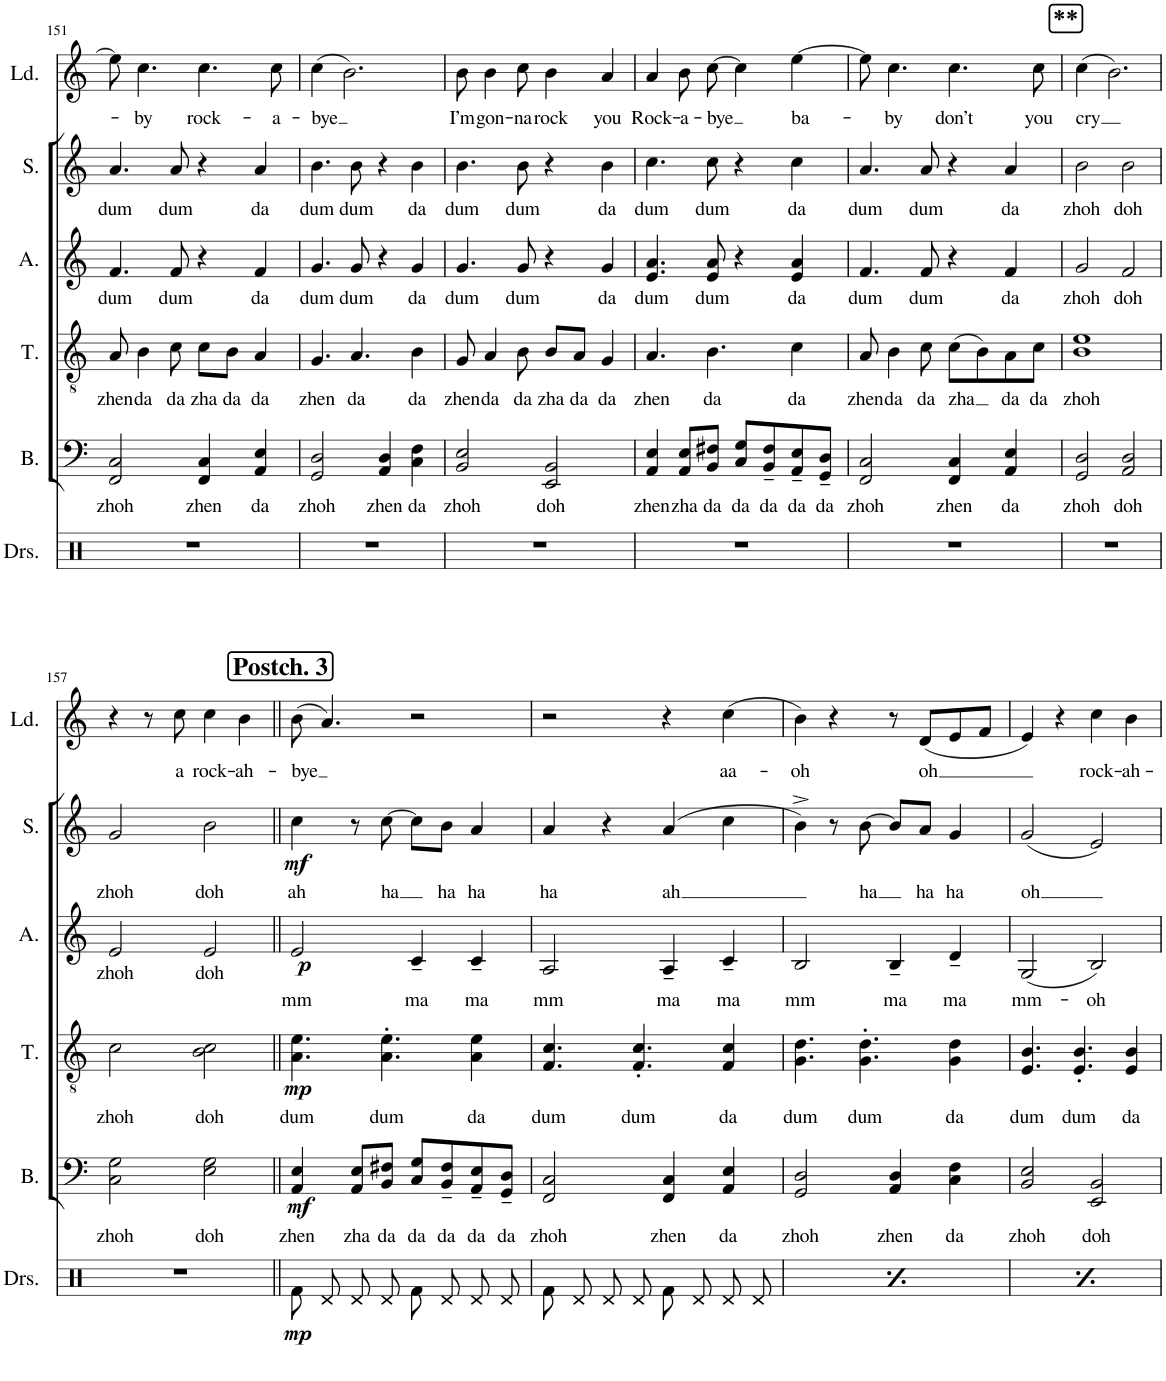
**kern	**dynam	**kern	**text	**dynam	**kern	**text	**dynam	**kern	**text	**dynam	**kern	**text	**dynam	**kern	**text	**harte
*part6	*part6	*part5	*part5	*part5	*part4	*part4	*part4	*part3	*part3	*part3	*part2	*part2	*part2	*part1	*part1	*part1
*staff6	*staff6	*staff5	*staff5	*staff5	*staff4	*staff4	*staff4	*staff3	*staff3	*staff3	*staff2	*staff2	*staff2	*staff1	*staff1	*
*I"Drumset	*	*I"Bass	*	*	*I"Tenor	*	*	*I"Alto	*	*	*I"Soprano	*	*	*I"Lead	*	*
*I'Drs.	*	*I'B.	*	*	*I'T.	*	*	*I'A.	*	*	*I'S.	*	*	*I'Ld.	*	*
!!LO:PB:g=z
*clefX	*	*clefF4	*	*	*clefGv2	*	*	*clefG2	*	*	*clefG2	*	*	*clefG2	*	*
*k[]	*	*k[]	*	*	*k[]	*	*	*k[]	*	*	*k[]	*	*	*k[]	*	*
*M2/2	*	*M2/2	*	*	*M2/2	*	*	*M2/2	*	*	*M2/2	*	*	*M2/2	*	*
*met(c|)	*	*met(c|)	*	*	*met(c|)	*	*	*met(c|)	*	*	*met(c|)	*	*	*met(c|)	*	*
=151	=151	=151	=151	=151	=151	=151	=151	=151	=151	=151	=151	=151	=151	=151	=151	=151
!	!	!	!LO:LY:b	!	!	!LO:LY:b	!	!	!LO:LY:b	!	!	!LO:LY:b	!	!	!	!
1r	.	2FF/ 2C/	zhoh	.	8A/	zhen	.	4.f/	dum	.	4.a/	dum	.	8ee\]	.	.
!	!	!	!	!	!	!LO:LY:b	!	!	!	!	!	!	!	!	!LO:LY:b	!
.	.	.	.	.	4B\	da	.	.	.	.	.	.	.	4.cc\	by	.
!	!	!	!	!	!	!LO:LY:b	!	!	!LO:LY:b	!	!	!LO:LY:b	!	!	!	!
.	.	.	.	.	8c\	da	.	8f/	dum	.	8a/	dum	.	.	.	.
!	!	!	!LO:LY:b	!	!	!LO:LY:b	!	!	!	!	!	!	!	!	!LO:LY:b	!
.	.	4FF/ 4C/	zhen	.	8c\L	zha	.	4r	.	.	4r	.	.	4.cc\	rock-	.
!	!	!	!	!	!	!LO:LY:b	!	!	!	!	!	!	!	!	!	!
.	.	.	.	.	8B\J	da	.	.	.	.	.	.	.	.	.	.
!	!	!	!LO:LY:b	!	!	!LO:LY:b	!	!	!LO:LY:b	!	!	!LO:LY:b	!	!	!	!
.	.	4AA/ 4E/	da	.	4A/	da	.	4f/	da	.	4a/	da	.	.	.	.
!	!	!	!	!	!	!	!	!	!	!	!	!	!	!	!LO:LY:b	!
.	.	.	.	.	.	.	.	.	.	.	.	.	.	8cc\	-a-	.
=152	=152	=152	=152	=152	=152	=152	=152	=152	=152	=152	=152	=152	=152	=152	=152	=152
!	!	!	!LO:LY:b	!	!	!LO:LY:b	!	!	!LO:LY:b	!	!	!LO:LY:b	!	!	!LO:LY:b	!
1r	.	2GG/ 2D/	zhoh	.	4.G/	zhen	.	4.g/	dum	.	4.b\	dum	.	(4cc\	-bye	.
.	.	.	.	.	.	.	.	.	.	.	.	.	.	2.b\)	.	.
!	!	!	!	!	!	!LO:LY:b	!	!	!LO:LY:b	!	!	!LO:LY:b	!	!	!	!
.	.	.	.	.	4.A/	da	.	8g/	dum	.	8b\	dum	.	.	.	.
!	!	!	!LO:LY:b	!	!	!	!	!	!	!	!	!	!	!	!	!
.	.	4AA/ 4D/	zhen	.	.	.	.	4r	.	.	4r	.	.	.	.	.
!	!	!	!LO:LY:b	!	!	!LO:LY:b	!	!	!LO:LY:b	!	!	!LO:LY:b	!	!	!	!
.	.	4C\ 4F\	da	.	4B\	da	.	4g/	da	.	4b\	da	.	.	.	.
=153	=153	=153	=153	=153	=153	=153	=153	=153	=153	=153	=153	=153	=153	=153	=153	=153
!	!	!	!LO:LY:b	!	!	!LO:LY:b	!	!	!LO:LY:b	!	!	!LO:LY:b	!	!	!LO:LY:b	!
1r	.	2BB/ 2E/	zhoh	.	8G/	zhen	.	4.g/	dum	.	4.b\	dum	.	8b\	I’m	.
!	!	!	!	!	!	!LO:LY:b	!	!	!	!	!	!	!	!	!LO:LY:b	!
.	.	.	.	.	4A/	da	.	.	.	.	.	.	.	4b\	gon-	.
!	!	!	!	!	!	!LO:LY:b	!	!	!LO:LY:b	!	!	!LO:LY:b	!	!	!LO:LY:b	!
.	.	.	.	.	8B\	da	.	8g/	dum	.	8b\	dum	.	8cc\	-na	.
!	!	!	!LO:LY:b	!	!	!LO:LY:b	!	!	!	!	!	!	!	!	!LO:LY:b	!
.	.	2EE/ 2BB/	doh	.	8B/L	zha	.	4r	.	.	4r	.	.	4b\	rock	.
!	!	!	!	!	!	!LO:LY:b	!	!	!	!	!	!	!	!	!	!
.	.	.	.	.	8A/J	da	.	.	.	.	.	.	.	.	.	.
!	!	!	!	!	!	!LO:LY:b	!	!	!LO:LY:b	!	!	!LO:LY:b	!	!	!LO:LY:b	!
.	.	.	.	.	4G/	da	.	4g/	da	.	4b\	da	.	4a/	you	.
=154	=154	=154	=154	=154	=154	=154	=154	=154	=154	=154	=154	=154	=154	=154	=154	=154
!	!	!	!LO:LY:b	!	!	!LO:LY:b	!	!	!LO:LY:b	!	!	!LO:LY:b	!	!	!LO:LY:b	!
1r	.	4AA/ 4E/	zhen	.	4.A/	zhen	.	4.e/ 4.a/	dum	.	4.cc\	dum	.	4a/	Rock-	.
!	!	!	!LO:LY:b	!	!	!	!	!	!	!	!	!	!	!	!LO:LY:b	!
.	.	8AA/ 8E/L	zha	.	.	.	.	.	.	.	.	.	.	8b\	-a-	.
!	!	!	!LO:LY:b	!	!	!LO:LY:b	!	!	!LO:LY:b	!	!	!LO:LY:b	!	!	!LO:LY:b	!
.	.	8BB/ 8F#X/J	da	.	4.B\	da	.	8e/ 8a/	dum	.	8cc\	dum	.	[8cc\	-bye	.
!	!	!	!LO:LY:b	!	!	!	!	!	!	!	!	!	!	!	!	!
.	.	8C/ 8G/L	da	.	.	.	.	4r	.	.	4r	.	.	4cc\]	.	.
!	!	!	!LO:LY:b	!	!	!	!	!	!	!	!	!	!	!	!	!
.	.	8BB/~ 8F#/~	da	.	.	.	.	.	.	.	.	.	.	.	.	.
!	!	!	!LO:LY:b	!	!	!LO:LY:b	!	!	!LO:LY:b	!	!	!LO:LY:b	!	!	!LO:LY:b	!
.	.	8AA/~ 8E/~	da	.	4c\	da	.	4e/ 4a/	da	.	4cc\	da	.	[4ee\	ba-	.
!	!	!	!LO:LY:b	!	!	!	!	!	!	!	!	!	!	!	!	!
.	.	8GG/~ 8D/~J	da	.	.	.	.	.	.	.	.	.	.	.	.	.
=155	=155	=155	=155	=155	=155	=155	=155	=155	=155	=155	=155	=155	=155	=155	=155	=155
!	!	!	!LO:LY:b	!	!	!LO:LY:b	!	!	!LO:LY:b	!	!	!LO:LY:b	!	!	!	!
1r	.	2FF/ 2C/	zhoh	.	8A/	zhen	.	4.f/	dum	.	4.a/	dum	.	8ee\]	.	.
!	!	!	!	!	!	!LO:LY:b	!	!	!	!	!	!	!	!	!LO:LY:b	!
.	.	.	.	.	4B\	da	.	.	.	.	.	.	.	4.cc\	by	.
!	!	!	!	!	!	!LO:LY:b	!	!	!LO:LY:b	!	!	!LO:LY:b	!	!	!	!
.	.	.	.	.	8c\	da	.	8f/	dum	.	8a/	dum	.	.	.	.
!	!	!	!LO:LY:b	!	!	!LO:LY:b	!	!	!	!	!	!	!	!	!LO:LY:b	!
.	.	4FF/ 4C/	zhen	.	(8c\L	zha	.	4r	.	.	4r	.	.	4.cc\	don’t	.
.	.	.	.	.	8B\)	.	.	.	.	.	.	.	.	.	.	.
!	!	!	!LO:LY:b	!	!	!LO:LY:b	!	!	!LO:LY:b	!	!	!LO:LY:b	!	!	!	!
.	.	4AA/ 4E/	da	.	8A\	da	.	4f/	da	.	4a/	da	.	.	.	.
!	!	!	!	!	!	!LO:LY:b	!	!	!	!	!	!	!	!	!LO:LY:b	!
.	.	.	.	.	8c\J	da	.	.	.	.	.	.	.	8cc\	you	.
!!LO:REH:place=s1:a:B:cj:fs=14:t=**
=156	=156	=156	=156	=156	=156	=156	=156	=156	=156	=156	=156	=156	=156	=156	=156	=156
!	!	!	!LO:LY:b	!	!	!LO:LY:b	!	!	!LO:LY:b	!	!	!LO:LY:b	!	!	!LO:LY:b	!
1r	.	2GG/ 2D/	zhoh	.	1B 1e	zhoh	.	2g/	zhoh	.	2b\	zhoh	.	(4cc\	cry	.
.	.	.	.	.	.	.	.	.	.	.	.	.	.	2.b\)	.	.
!	!	!	!LO:LY:b	!	!	!	!	!	!LO:LY:b	!	!	!LO:LY:b	!	!	!	!
.	.	2AA/ 2D/	doh	.	.	.	.	2f/	doh	.	2b\	doh	.	.	.	.
!!LO:LB:g=z
=157	=157	=157	=157	=157	=157	=157	=157	=157	=157	=157	=157	=157	=157	=157	=157	=157
!	!	!	!LO:LY:b	!	!	!LO:LY:b	!	!	!LO:LY:b	!	!	!LO:LY:b	!	!	!	!
1r	.	2C\ 2G\	zhoh	.	2c\	zhoh	.	2e/	zhoh	.	2g/	zhoh	.	4r	.	.
.	.	.	.	.	.	.	.	.	.	.	.	.	.	8r	.	.
!	!	!	!	!	!	!	!	!	!	!	!	!	!	!	!LO:LY:b	!
.	.	.	.	.	.	.	.	.	.	.	.	.	.	8cc\	a	.
!	!	!	!LO:LY:b	!	!	!LO:LY:b	!	!	!LO:LY:b	!	!	!LO:LY:b	!	!	!LO:LY:b	!
.	.	2E\ 2G\	doh	.	2B\ 2c\	doh	.	2e/	doh	.	2b\	doh	.	4cc\	rock-	.
!	!	!	!	!	!	!	!	!	!	!	!	!	!	!	!LO:LY:b	!
.	.	.	.	.	.	.	.	.	.	.	.	.	.	4b\	-ah-	.
!!LO:REH:place=s1:a:B:cj:fs=14:t=Postch. 3
=158||	=158||	=158||	=158||	=158||	=158||	=158||	=158||	=158||	=158||	=158||	=158||	=158||	=158||	=158||	=158||	=158||
!	!LO:DY:b	!	!LO:LY:b	!LO:DY:b	!	!LO:LY:b	!LO:DY:b	!	!LO:LY:b	!LO:DY:b	!	!LO:LY:b	!LO:DY:b	!	!LO:LY:b	!
8Rf\L	mp	4AA/ 4E/	zhen	mf	4.A\ 4.e\	dum	mp	2e/	mm	p	4cc\	ah	mf	(8b\	-bye	.
8Rd/	.	.	.	.	.	.	.	.	.	.	.	.	.	4.a/)	.	.
!	!	!	!LO:LY:b	!	!	!	!	!	!	!	!	!	!	!	!	!
8Rd/	.	8AA/ 8E/L	zha	.	.	.	.	.	.	.	8r	.	.	.	.	.
!	!	!	!LO:LY:b	!	!	!LO:LY:b	!	!	!	!	!	!LO:LY:b	!	!	!	!
8Rd/J	.	8BB/ 8F#X/J	da	.	4.A\' 4.e\'	dum	.	.	.	.	[8cc\	ha	.	.	.	.
!	!	!	!LO:LY:b	!	!	!	!	!	!LO:LY:b	!	!	!	!	!	!	!LO:H:kt=m
8Rf\L	.	8C/ 8G/L	da	.	.	.	.	4c~/	ma	.	8cc\L]	.	.	2r	.	A:min
!	!	!	!LO:LY:b	!	!	!	!	!	!	!	!	!LO:LY:b	!	!	!	!
8Rd/	.	8BB/~ 8F#/~	da	.	.	.	.	.	.	.	8b\J	ha	.	.	.	.
!	!	!	!LO:LY:b	!	!	!LO:LY:b	!	!	!LO:LY:b	!	!	!LO:LY:b	!	!	!	!
8Rd/	.	8AA/~ 8E/~	da	.	4A\ 4e\	da	.	4c~/	ma	.	4a/	ha	.	.	.	.
!	!	!	!LO:LY:b	!	!	!	!	!	!	!	!	!	!	!	!	!
8Rd/J	.	8GG/~ 8D/~J	da	.	.	.	.	.	.	.	.	.	.	.	.	.
=159	=159	=159	=159	=159	=159	=159	=159	=159	=159	=159	=159	=159	=159	=159	=159	=159
!	!	!	!LO:LY:b	!	!	!LO:LY:b	!	!	!LO:LY:b	!	!	!LO:LY:b	!	!	!	!
8Rf\L	.	2FF/ 2C/	zhoh	.	4.F/ 4.c/	dum	.	2A/	mm	.	4a/	ha	.	2r	.	F:maj
8Rd/	.	.	.	.	.	.	.	.	.	.	.	.	.	.	.	.
8Rd/	.	.	.	.	.	.	.	.	.	.	4r	.	.	.	.	.
!	!	!	!	!	!	!LO:LY:b	!	!	!	!	!	!	!	!	!	!
8Rd/J	.	.	.	.	4.F/' 4.c/'	dum	.	.	.	.	.	.	.	.	.	.
!	!	!	!LO:LY:b	!	!	!	!	!	!LO:LY:b	!	!	!LO:LY:b	!	!	!	!
8Rf\L	.	4FF/ 4C/	zhen	.	.	.	.	4A~/	ma	.	(4a/	ah	.	4r	.	.
8Rd/	.	.	.	.	.	.	.	.	.	.	.	.	.	.	.	.
!	!	!	!LO:LY:b	!	!	!LO:LY:b	!	!	!LO:LY:b	!	!	!	!	!	!LO:LY:b	!
8Rd/	.	4AA/ 4E/	da	.	4F/ 4c/	da	.	4c~/	ma	.	4cc\	.	.	(4cc\	aa-	.
8Rd/J	.	.	.	.	.	.	.	.	.	.	.	.	.	.	.	.
=160	=160	=160	=160	=160	=160	=160	=160	=160	=160	=160	=160	=160	=160	=160	=160	=160
!	!	!	!LO:LY:b	!	!	!LO:LY:b	!	!	!LO:LY:b	!	!	!	!	!	!LO:LY:b	!
8Rf\L	.	2GG/ 2D/	zhoh	.	4.G\ 4.d\	dum	.	2B/	mm	.	4b^\)	.	.	4b\)	-oh	G:maj
8Rd/	.	.	.	.	.	.	.	.	.	.	.	.	.	.	.	.
8Rd/	.	.	.	.	.	.	.	.	.	.	8r	.	.	4r	.	.
!	!	!	!	!	!	!LO:LY:b	!	!	!	!	!	!LO:LY:b	!	!	!	!
8Rd/J	.	.	.	.	4.G\' 4.d\'	dum	.	.	.	.	[8b\	ha	.	.	.	.
!	!	!	!LO:LY:b	!	!	!	!	!	!LO:LY:b	!	!	!	!	!	!	!
8Rf\L	.	4AA/ 4D/	zhen	.	.	.	.	4B~/	ma	.	8b/L]	.	.	8r	.	.
!	!	!	!	!	!	!	!	!	!	!	!	!LO:LY:b	!	!	!LO:LY:b	!
8Rd/	.	.	.	.	.	.	.	.	.	.	8a/J	ha	.	(8d/L	oh	.
!	!	!	!LO:LY:b	!	!	!LO:LY:b	!	!	!LO:LY:b	!	!	!LO:LY:b	!	!	!	!
8Rd/	.	4C\ 4F\	da	.	4G\ 4d\	da	.	4d~/	ma	.	4g/	ha	.	8e/	.	.
8Rd/J	.	.	.	.	.	.	.	.	.	.	.	.	.	8f/J	.	.
=161	=161	=161	=161	=161	=161	=161	=161	=161	=161	=161	=161	=161	=161	=161	=161	=161
!	!	!	!LO:LY:b	!	!	!LO:LY:b	!	!	!LO:LY:b	!	!	!LO:LY:b	!	!	!	!LO:H:kt=m
8Rf\L	.	2BB/ 2E/	zhoh	.	4.E/ 4.B/	dum	.	(2G/	mm-	.	(2g/	oh	.	4e/)	.	E:min
8Rd/	.	.	.	.	.	.	.	.	.	.	.	.	.	.	.	.
8Rd/	.	.	.	.	.	.	.	.	.	.	.	.	.	4r	.	.
!	!	!	!	!	!	!LO:LY:b	!	!	!	!	!	!	!	!	!	!
8Rd/J	.	.	.	.	4.E/' 4.B/'	dum	.	.	.	.	.	.	.	.	.	.
!	!	!	!LO:LY:b	!	!	!	!	!	!LO:LY:b	!	!	!	!	!	!LO:LY:b	!
8Rf\L	.	2EE/ 2BB/	doh	.	.	.	.	2B/)	-oh	.	2e/)	.	.	4cc\	rock-	.
8Rd/	.	.	.	.	.	.	.	.	.	.	.	.	.	.	.	.
!	!	!	!	!	!	!LO:LY:b	!	!	!	!	!	!	!	!	!LO:LY:b	!
8Rd/	.	.	.	.	4E/ 4B/	da	.	.	.	.	.	.	.	4b\	-ah-	.
8Rd/J	.	.	.	.	.	.	.	.	.	.	.	.	.	.	.	.
=	=	=	=	=	=	=	=	=	=	=	=	=	=	=	=	=
*-	*-	*-	*-	*-	*-	*-	*-	*-	*-	*-	*-	*-	*-	*-	*-	*-
